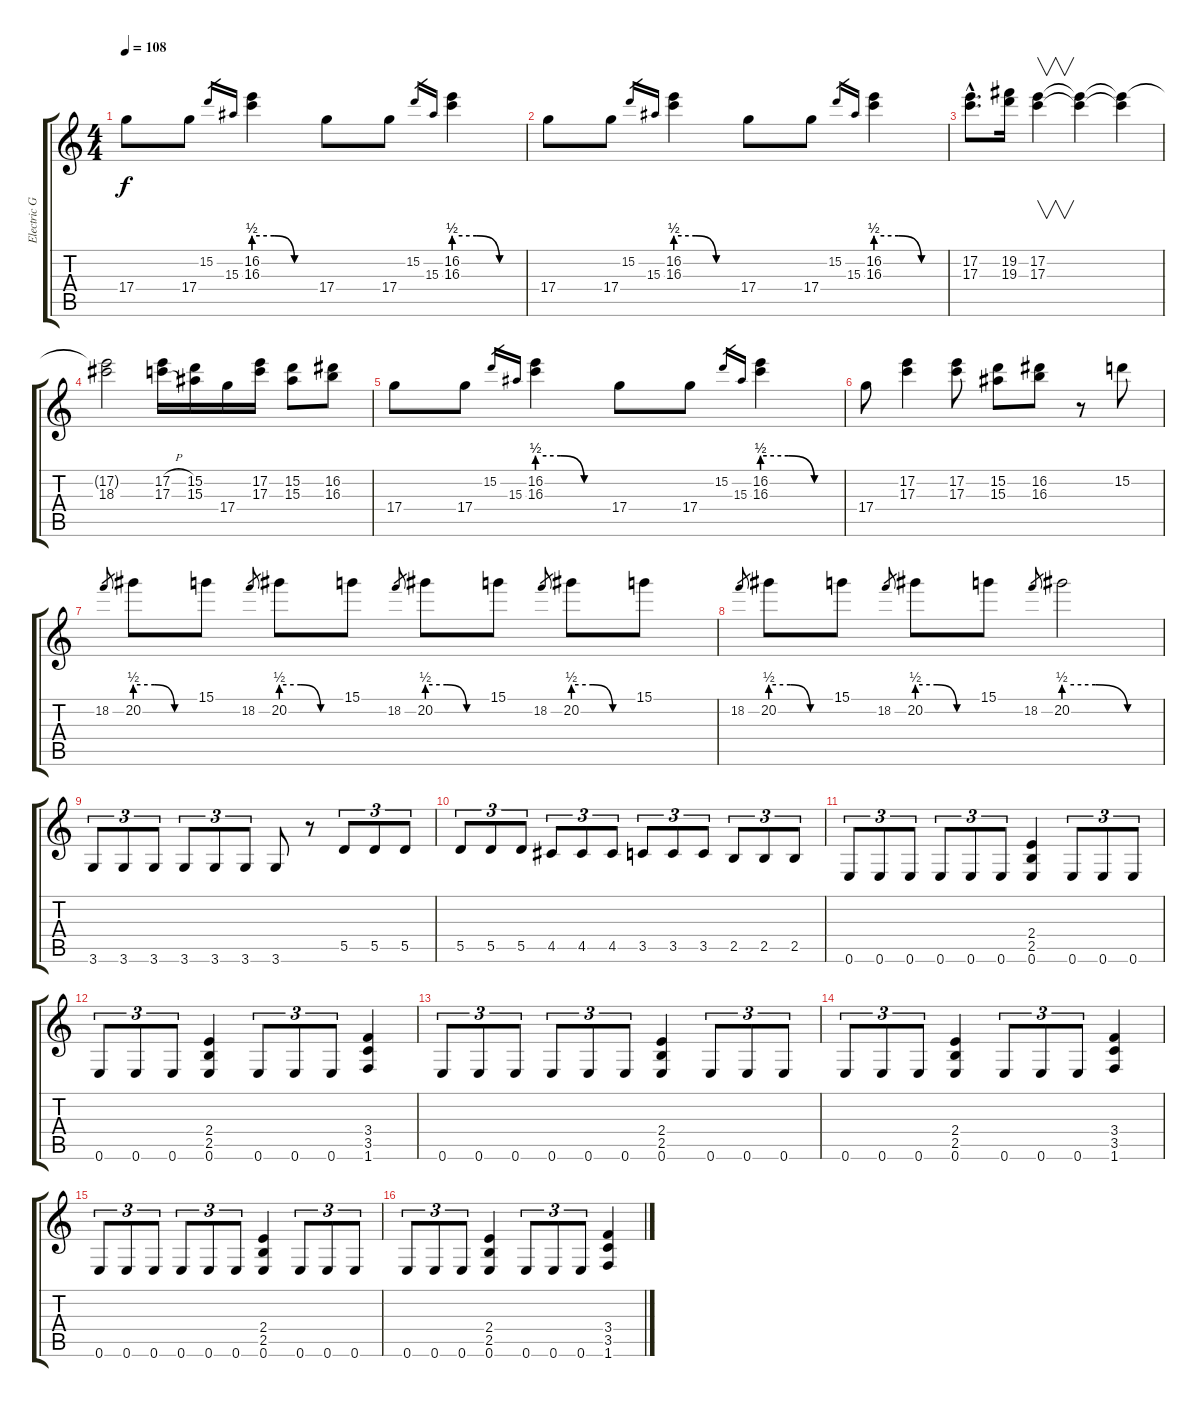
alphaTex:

\track ("Electric Guitar 3 and 2" "Electric G") {instrument overdrivenguitar}
\staff {score tabs}
\tuning (E4 B3 G3 D3 A2 E2) {hide}
\ts (4 4)
\tempo 108
\clef g2
\ks c
17.4.8{dy f} 17.4.8 15.2.16{gr} 15.3.16{gr} (16.2{be (custom 0 2 20 2 40 0 60 0)} 16.3{be (custom 0 2 20 2 40 0 60 0)}).4 17.4.8 17.4.8 15.2.16{gr} 15.3.16{gr} (16.2{be (custom 0 2 20 2 40 0 60 0)} 16.3{be (custom 0 2 20 2 40 0 60 0)}).4 |
17.4.8 17.4.8 15.2.16{gr} 15.3.16{gr} (16.2{be (custom 0 2 20 2 40 0 60 0)} 16.3{be (custom 0 2 20 2 40 0 60 0)}).4 17.4.8 17.4.8 15.2.16{gr} 15.3.16{gr} (16.2{be (custom 0 2 20 2 40 0 60 0)} 16.3{be (custom 0 2 20 2 40 0 60 0)}).4 |
(17.2{hac} 17.3{hac}).8{d} (19.2 19.3).16 (17.2 17.3).4{v} (17.2{t} 17.3{t}).4 (17.2{t} 17.3{t}).4 |
(17.2{t} 18.3).2 (17.2{h} 17.3{h}).16 (15.2 15.3).16 17.4.16 (17.2 17.3).16 (15.2 15.3).8 (16.2 16.3).8 |
17.4.8 17.4.8 15.2.16{gr} 15.3.16{gr} (16.2{be (custom 0 2 20 2 40 0 60 0)} 16.3{be (custom 0 2 20 2 40 0 60 0)}).4 17.4.8 17.4.8 15.2.16{gr} 15.3.16{gr} (16.2{be (custom 0 2 20 2 40 0 60 0)} 16.3{be (custom 0 2 20 2 40 0 60 0)}).4 |
17.4.8 (17.2 17.3).4 (17.2 17.3).8 (15.2 15.3).8 (16.2 16.3).8 r.8 15.2.8 |
18.2.8{gr} 20.2{be (custom 0 2 20 2 40 0 60 0)}.8 15.1.8 18.2.8{gr} 20.2{be (custom 0 2 20 2 40 0 60 0)}.8 15.1.8 18.2.8{gr} 20.2{be (custom 0 2 20 2 40 0 60 0)}.8 15.1.8 18.2.8{gr} 20.2{be (custom 0 2 20 2 40 0 60 0)}.8 15.1.8 |
18.2.8{gr} 20.2{be (custom 0 2 20 2 40 0 60 0)}.8 15.1.8 18.2.8{gr} 20.2{be (custom 0 2 20 2 40 0 60 0)}.8 15.1.8 18.2.8{gr} 20.2{be (custom 0 2 20 2 40 0 60 0)}.2 |
3.6.8{tu (3 2) volume 12 instrument distortionguitar} 3.6.8{tu (3 2)} 3.6.8{tu (3 2)} 3.6.8{tu (3 2)} 3.6.8{tu (3 2)} 3.6.8{tu (3 2)} 3.6.8 r.8 5.5.8{tu (3 2)} 5.5.8{tu (3 2)} 5.5.8{tu (3 2)} |
5.5.8{tu (3 2)} 5.5.8{tu (3 2)} 5.5.8{tu (3 2)} 4.5.8{tu (3 2)} 4.5.8{tu (3 2)} 4.5.8{tu (3 2)} 3.5.8{tu (3 2)} 3.5.8{tu (3 2)} 3.5.8{tu (3 2)} 2.5.8{tu (3 2)} 2.5.8{tu (3 2)} 2.5.8{tu (3 2)} |
0.6.8{tu (3 2)} 0.6.8{tu (3 2)} 0.6.8{tu (3 2)} 0.6.8{tu (3 2)} 0.6.8{tu (3 2)} 0.6.8{tu (3 2)} (2.4 2.5 0.6).4 0.6.8{tu (3 2)} 0.6.8{tu (3 2)} 0.6.8{tu (3 2)} |
0.6.8{tu (3 2)} 0.6.8{tu (3 2)} 0.6.8{tu (3 2)} (2.4 2.5 0.6).4 0.6.8{tu (3 2)} 0.6.8{tu (3 2)} 0.6.8{tu (3 2)} (3.4 3.5 1.6).4 |
0.6.8{tu (3 2)} 0.6.8{tu (3 2)} 0.6.8{tu (3 2)} 0.6.8{tu (3 2)} 0.6.8{tu (3 2)} 0.6.8{tu (3 2)} (2.4 2.5 0.6).4 0.6.8{tu (3 2)} 0.6.8{tu (3 2)} 0.6.8{tu (3 2)} |
0.6.8{tu (3 2)} 0.6.8{tu (3 2)} 0.6.8{tu (3 2)} (2.4 2.5 0.6).4 0.6.8{tu (3 2)} 0.6.8{tu (3 2)} 0.6.8{tu (3 2)} (3.4 3.5 1.6).4 |
0.6.8{tu (3 2)} 0.6.8{tu (3 2)} 0.6.8{tu (3 2)} 0.6.8{tu (3 2)} 0.6.8{tu (3 2)} 0.6.8{tu (3 2)} (2.4 2.5 0.6).4 0.6.8{tu (3 2)} 0.6.8{tu (3 2)} 0.6.8{tu (3 2)} |
0.6.8{tu (3 2)} 0.6.8{tu (3 2)} 0.6.8{tu (3 2)} (2.4 2.5 0.6).4 0.6.8{tu (3 2)} 0.6.8{tu (3 2)} 0.6.8{tu (3 2)} (3.4 3.5 1.6).4
